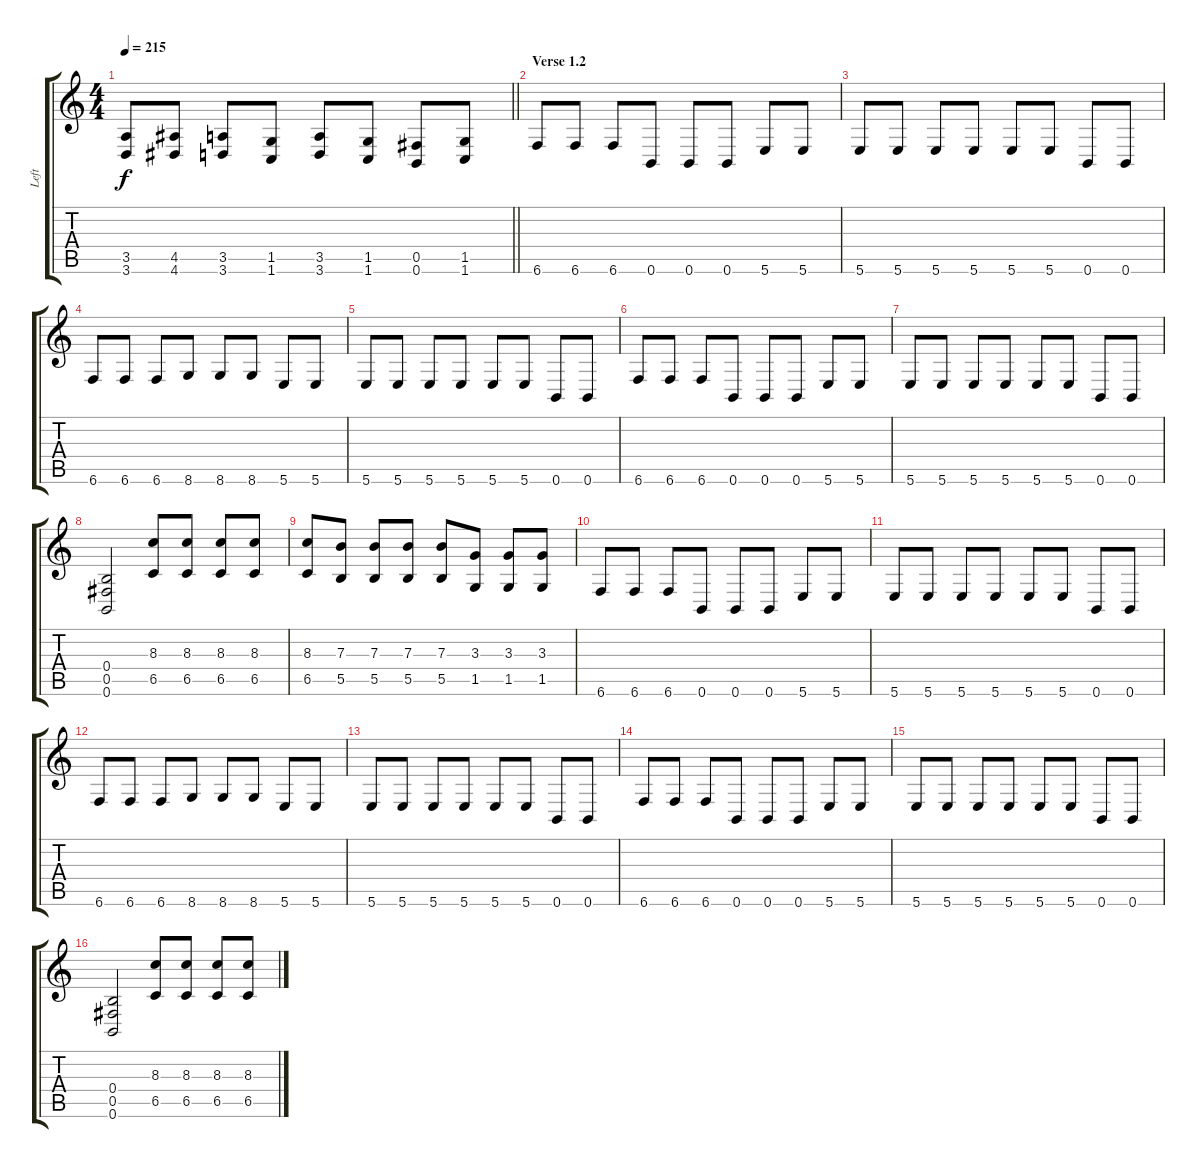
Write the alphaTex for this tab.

\track ("Left" "Left") {instrument distortionguitar}
\staff {score tabs}
\tuning (Db4 Ab3 E3 B2 Gb2 B1) {hide}
\ts (4 4)
\tempo 215
\clef g2
\barLineRight lightlight
\ks c
(3.5 3.6).8{dy f} (4.5 4.6).8 (3.5 3.6).8 (1.5 1.6).8 (3.5 3.6).8 (1.5 1.6).8 (0.5 0.6).8 (1.5 1.6).8 |
\section ("" "Verse 1.2")
6.6.8 6.6.8 6.6.8 0.6.8 0.6.8 0.6.8 5.6.8 5.6.8 |
5.6.8 5.6.8 5.6.8 5.6.8 5.6.8 5.6.8 0.6.8 0.6.8 |
6.6.8 6.6.8 6.6.8 8.6.8 8.6.8 8.6.8 5.6.8 5.6.8 |
5.6.8 5.6.8 5.6.8 5.6.8 5.6.8 5.6.8 0.6.8 0.6.8 |
6.6.8 6.6.8 6.6.8 0.6.8 0.6.8 0.6.8 5.6.8 5.6.8 |
5.6.8 5.6.8 5.6.8 5.6.8 5.6.8 5.6.8 0.6.8 0.6.8 |
(0.4 0.5 0.6).2 (8.3 6.5).8 (8.3 6.5).8 (8.3 6.5).8 (8.3 6.5).8 |
(8.3 6.5).8 (7.3 5.5).8 (7.3 5.5).8 (7.3 5.5).8 (7.3 5.5).8 (3.3 1.5).8 (3.3 1.5).8 (3.3 1.5).8 |
6.6.8 6.6.8 6.6.8 0.6.8 0.6.8 0.6.8 5.6.8 5.6.8 |
5.6.8 5.6.8 5.6.8 5.6.8 5.6.8 5.6.8 0.6.8 0.6.8 |
6.6.8 6.6.8 6.6.8 8.6.8 8.6.8 8.6.8 5.6.8 5.6.8 |
5.6.8 5.6.8 5.6.8 5.6.8 5.6.8 5.6.8 0.6.8 0.6.8 |
6.6.8 6.6.8 6.6.8 0.6.8 0.6.8 0.6.8 5.6.8 5.6.8 |
5.6.8 5.6.8 5.6.8 5.6.8 5.6.8 5.6.8 0.6.8 0.6.8 |
(0.4 0.5 0.6).2 (8.3 6.5).8 (8.3 6.5).8 (8.3 6.5).8 (8.3 6.5).8
